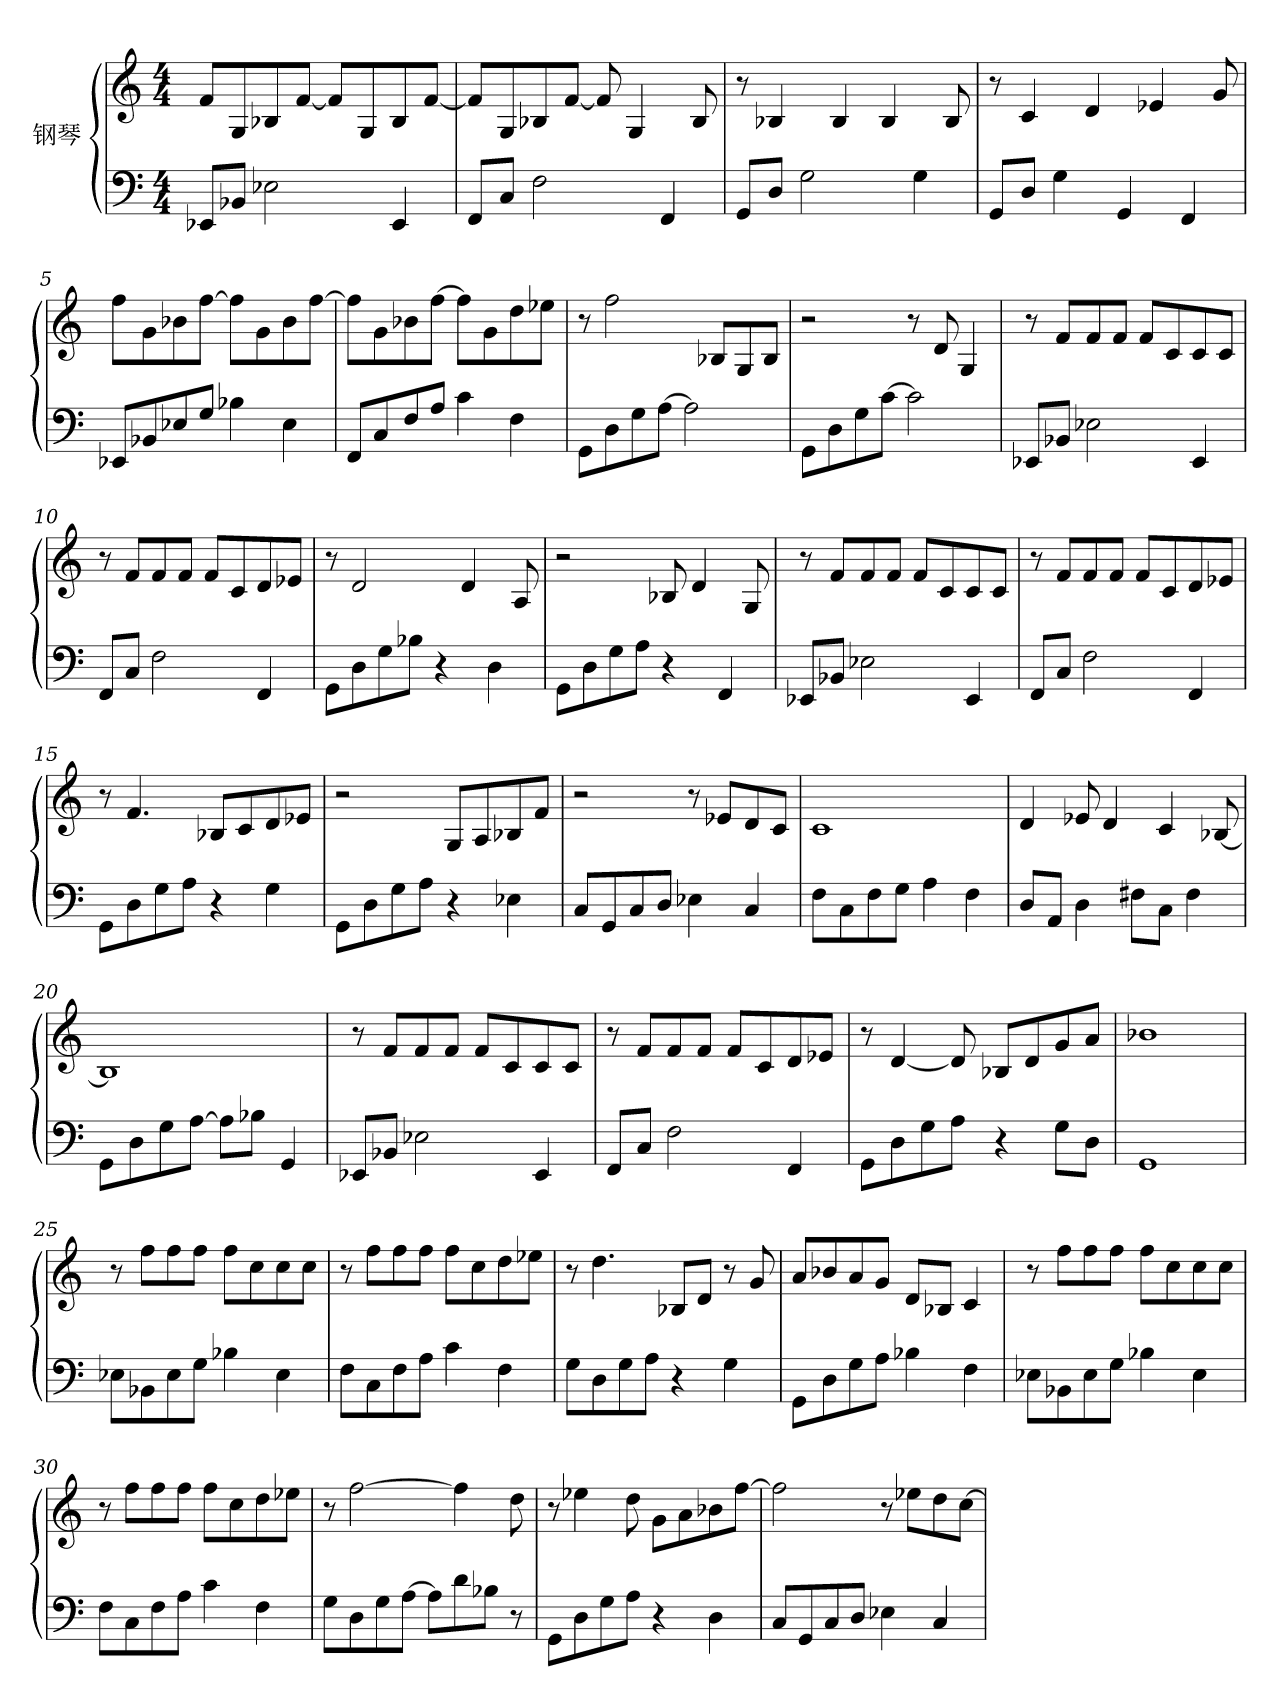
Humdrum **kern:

**kern	**kern
*part1	*part1
*staff2	*staff1
*I"钢琴	*
*clefF4	*clefG2
*k[]	*k[]
*M4/4	*M4/4
*MM130	*MM130
=1	=1
8EE-X/L	8f/L
8BB-X/J	8G/
2E-X\	8B-X/
.	[8f/J
.	8f/L]
.	8G/
4EE-/	8B-/
.	[8f/J
=2	=2
8FF/L	8f/L]
8C/J	8G/
2F\	8B-X/
.	[8f/J
.	8f/]
.	4G/
4FF/	.
.	8B-/
=3	=3
8GG/L	8r
8D/J	4B-X/
2G\	.
.	4B-/
.	4B-/
4G\	.
.	8B-/
=4	=4
8GG/L	8r
8D/J	4c/
4G\	.
.	4d/
4GG/	.
.	4e-X/
4FF/	.
.	8g/
=5	=5
8EE-X/L	8ff\L
8BB-X/	8g\
8E-X/	8b-X\
8G/J	[8ff\J
4B-X\	8ff\L]
.	8g\
4E-\	8b-\
.	[8ff\J
!!LO:LB:g=z
=6	=6
8FF/L	8ff\L]
8C/	8g\
8F/	8b-X\
8A/J	[8ff\J
4c\	8ff\L]
.	8g\
4F\	8dd\
.	8ee-X\J
=7	=7
8GG\L	8r
8D\	2ff\
8G\	.
[8A\J	.
2A\]	.
.	8B-X/L
.	8G/
.	8B-/J
=8	=8
8GG\L	2r
8D\	.
8G\	.
[8c\J	.
2c\]	8r
.	8d/
.	4G/
=9	=9
8EE-X/L	8r
8BB-X/J	8f/L
2E-X\	8f/
.	8f/J
.	8f/L
.	8c/
4EE-/	8c/
.	8c/J
=10	=10
8FF/L	8r
8C/J	8f/L
2F\	8f/
.	8f/J
.	8f/L
.	8c/
4FF/	8d/
.	8e-X/J
!!LO:LB:g=z
=11	=11
8GG\L	8r
8D\	2d/
8G\	.
8B-X\J	.
4r	.
.	4d/
4D\	.
.	8A/
=12	=12
8GG\L	2r
8D\	.
8G\	.
8A\J	.
4r	8B-X/
.	4d/
4FF/	.
.	8G/
=13	=13
8EE-X/L	8r
8BB-X/J	8f/L
2E-X\	8f/
.	8f/J
.	8f/L
.	8c/
4EE-/	8c/
.	8c/J
=14	=14
8FF/L	8r
8C/J	8f/L
2F\	8f/
.	8f/J
.	8f/L
.	8c/
4FF/	8d/
.	8e-X/J
=15	=15
8GG\L	8r
8D\	4.f/
8G\	.
8A\J	.
4r	8B-X/L
.	8c/
4G\	8d/
.	8e-X/J
!!LO:LB:g=z
=16	=16
8GG\L	2r
8D\	.
8G\	.
8A\J	.
4r	8G/L
.	8A/
4E-X\	8B-X/
.	8f/J
=17	=17
8C/L	2r
8GG/	.
8C/	.
8D/J	.
4E-X\	8r
.	8e-X/L
4C/	8d/
.	8c/J
=18	=18
8F\L	1c
8C\	.
8F\	.
8G\J	.
4A\	.
4F\	.
=19	=19
8D/L	4d/
8AA/J	.
4D\	8e-X/
.	4d/
8F#X\L	.
8C\J	4c/
4F#\	.
.	[8B-X/
=20	=20
8GG\L	1B-]
8D\	.
8G\	.
[8A\J	.
8A\L]	.
8B-X\J	.
4GG/	.
!!LO:LB:g=z
=21	=21
8EE-X/L	8r
8BB-X/J	8f/L
2E-X\	8f/
.	8f/J
.	8f/L
.	8c/
4EE-/	8c/
.	8c/J
=22	=22
8FF/L	8r
8C/J	8f/L
2F\	8f/
.	8f/J
.	8f/L
.	8c/
4FF/	8d/
.	8e-X/J
=23	=23
8GG\L	8r
8D\	[4d/
8G\	.
8A\J	8d/]
4r	8B-X/L
.	8d/
8G\L	8g/
8D\J	8a/J
=24	=24
1GG	1b-X
=25	=25
8E-X\L	8r
8BB-X\	8ff\L
8E-\	8ff\
8G\J	8ff\J
4B-X\	8ff\L
.	8cc\
4E-\	8cc\
.	8cc\J
=26	=26
8F\L	8r
8C\	8ff\L
8F\	8ff\
8A\J	8ff\J
4c\	8ff\L
.	8cc\
4F\	8dd\
.	8ee-X\J
!!LO:LB:g=z
=27	=27
8G\L	8r
8D\	4.dd\
8G\	.
8A\J	.
4r	8B-X/L
.	8d/J
4G\	8r
.	8g/
=28	=28
8GG\L	8a/L
8D\	8b-X/
8G\	8a/
8A\J	8g/J
4B-X\	8d/L
.	8B-X/J
4F\	4c/
=29	=29
8E-X\L	8r
8BB-X\	8ff\L
8E-\	8ff\
8G\J	8ff\J
4B-X\	8ff\L
.	8cc\
4E-\	8cc\
.	8cc\J
=30	=30
8F\L	8r
8C\	8ff\L
8F\	8ff\
8A\J	8ff\J
4c\	8ff\L
.	8cc\
4F\	8dd\
.	8ee-X\J
=31	=31
8G\L	8r
8D\	[2ff\
8G\	.
[8A\J	.
8A\L]	.
8d\	4ff\]
8B-X\J	.
8r	8dd\
!!LO:LB:g=z
=32	=32
8GG\L	8r
8D\	4ee-X\
8G\	.
8A\J	8dd\
4r	8g\L
.	8a\
4D\	8b-X\
.	[8ff\J
=33	=33
8C/L	2ff\]
8GG/	.
8C/	.
8D/J	.
4E-X\	8r
.	8ee-X\L
4C/	8dd\
.	[8cc\J
=	=
*-	*-
